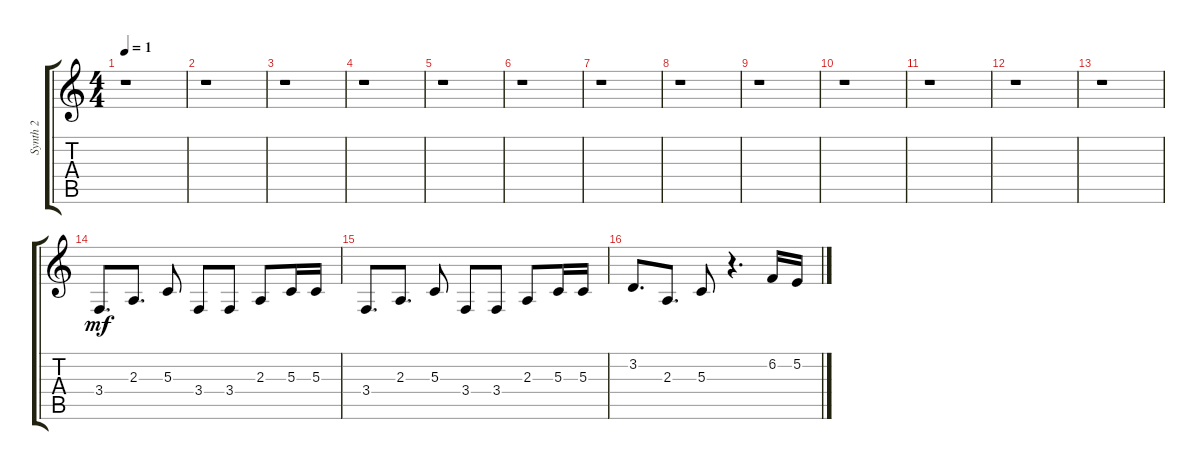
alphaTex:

\track ("Synth 2" "Synth 2") {instrument lead1square}
\staff {score tabs}
\tuning (E4 B3 G3 D3 A2 E2) {hide}
\ts (4 4)
\tempo 1
\clef g2
\ks c
r.1{dy mf} |
r.1 |
r.1 |
r.1 |
r.1 |
r.1 |
r.1 |
r.1 |
r.1 |
r.1 |
r.1 |
r.1 |
r.1 |
3.4.8{d} 2.3.8{d} 5.3.8 3.4.8 3.4.8 2.3.8 5.3.16 5.3.16 |
3.4.8{d} 2.3.8{d} 5.3.8 3.4.8 3.4.8 2.3.8 5.3.16 5.3.16 |
3.2.8{d} 2.3.8{d} 5.3.8 r.4{d} 6.2.16 5.2.16
